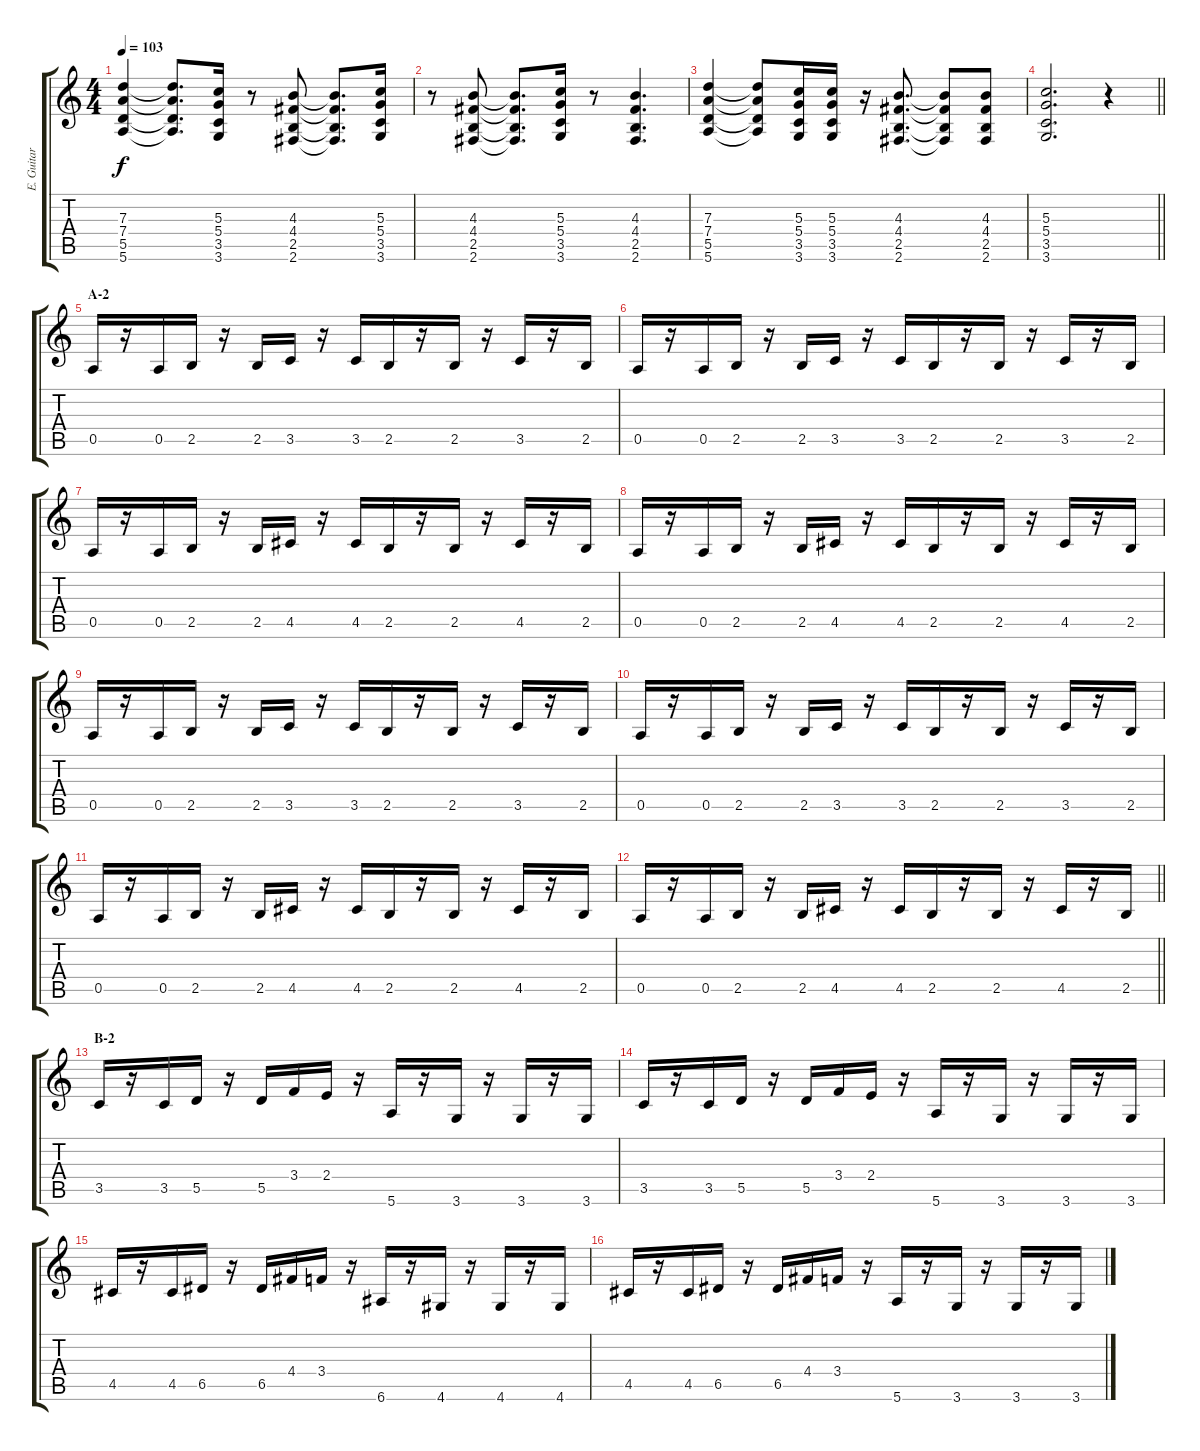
\track ("E. Guitar II" "E. Guitar ") {instrument overdrivenguitar}
\staff {score tabs}
\tuning (E4 B3 G3 D3 A2 E2) {hide}
\ts (4 4)
\tempo 103
\clef g2
\ks c
(7.3 7.4 5.5 5.6).4{dy f} (7.3{t} 7.4{t} 5.5{t} 5.6{t}).8{d} (5.3 5.4 3.5 3.6).16 r.8 (4.3 4.4 2.5 2.6).8 (4.3{t} 4.4{t} 2.5{t} 2.6{t}).8{d} (5.3 5.4 3.5 3.6).16 |
r.8 (4.3 4.4 2.5 2.6).8 (4.3{t} 4.4{t} 2.5{t} 2.6{t}).8{d} (5.3 5.4 3.5 3.6).16 r.8 (4.3 4.4 2.5 2.6).4{d} |
(7.3 7.4 5.5 5.6).4 (7.3{t} 7.4{t} 5.5{t} 5.6{t}).8 (5.3 5.4 3.5 3.6).16 (5.3 5.4 3.5 3.6).16 r.16 (4.3 4.4 2.5 2.6).8{d} (4.3{t} 4.4{t} 2.5{t} 2.6{t}).8 (4.3 4.4 2.5 2.6).8 |
\barLineRight lightlight
(5.3 5.4 3.5 3.6).2{d} r.4 |
\section ("" "A-2")
0.5.16 r.16 0.5.16 2.5.16 r.16 2.5.16 3.5.16 r.16 3.5.16 2.5.16 r.16 2.5.16 r.16 3.5.16 r.16 2.5.16 |
0.5.16 r.16 0.5.16 2.5.16 r.16 2.5.16 3.5.16 r.16 3.5.16 2.5.16 r.16 2.5.16 r.16 3.5.16 r.16 2.5.16 |
0.5.16 r.16 0.5.16 2.5.16 r.16 2.5.16 4.5.16 r.16 4.5.16 2.5.16 r.16 2.5.16 r.16 4.5.16 r.16 2.5.16 |
0.5.16 r.16 0.5.16 2.5.16 r.16 2.5.16 4.5.16 r.16 4.5.16 2.5.16 r.16 2.5.16 r.16 4.5.16 r.16 2.5.16 |
0.5.16 r.16 0.5.16 2.5.16 r.16 2.5.16 3.5.16 r.16 3.5.16 2.5.16 r.16 2.5.16 r.16 3.5.16 r.16 2.5.16 |
0.5.16 r.16 0.5.16 2.5.16 r.16 2.5.16 3.5.16 r.16 3.5.16 2.5.16 r.16 2.5.16 r.16 3.5.16 r.16 2.5.16 |
0.5.16 r.16 0.5.16 2.5.16 r.16 2.5.16 4.5.16 r.16 4.5.16 2.5.16 r.16 2.5.16 r.16 4.5.16 r.16 2.5.16 |
\barLineRight lightlight
0.5.16 r.16 0.5.16 2.5.16 r.16 2.5.16 4.5.16 r.16 4.5.16 2.5.16 r.16 2.5.16 r.16 4.5.16 r.16 2.5.16 |
\section ("" "B-2")
3.5.16 r.16 3.5.16 5.5.16 r.16 5.5.16 3.4.16 2.4.16 r.16 5.6.16 r.16 3.6.16 r.16 3.6.16 r.16 3.6.16 |
3.5.16 r.16 3.5.16 5.5.16 r.16 5.5.16 3.4.16 2.4.16 r.16 5.6.16 r.16 3.6.16 r.16 3.6.16 r.16 3.6.16 |
4.5.16 r.16 4.5.16 6.5.16 r.16 6.5.16 4.4.16 3.4.16 r.16 6.6.16 r.16 4.6.16 r.16 4.6.16 r.16 4.6.16 |
4.5.16 r.16 4.5.16 6.5.16 r.16 6.5.16 4.4.16 3.4.16 r.16 5.6.16 r.16 3.6.16 r.16 3.6.16 r.16 3.6.16
